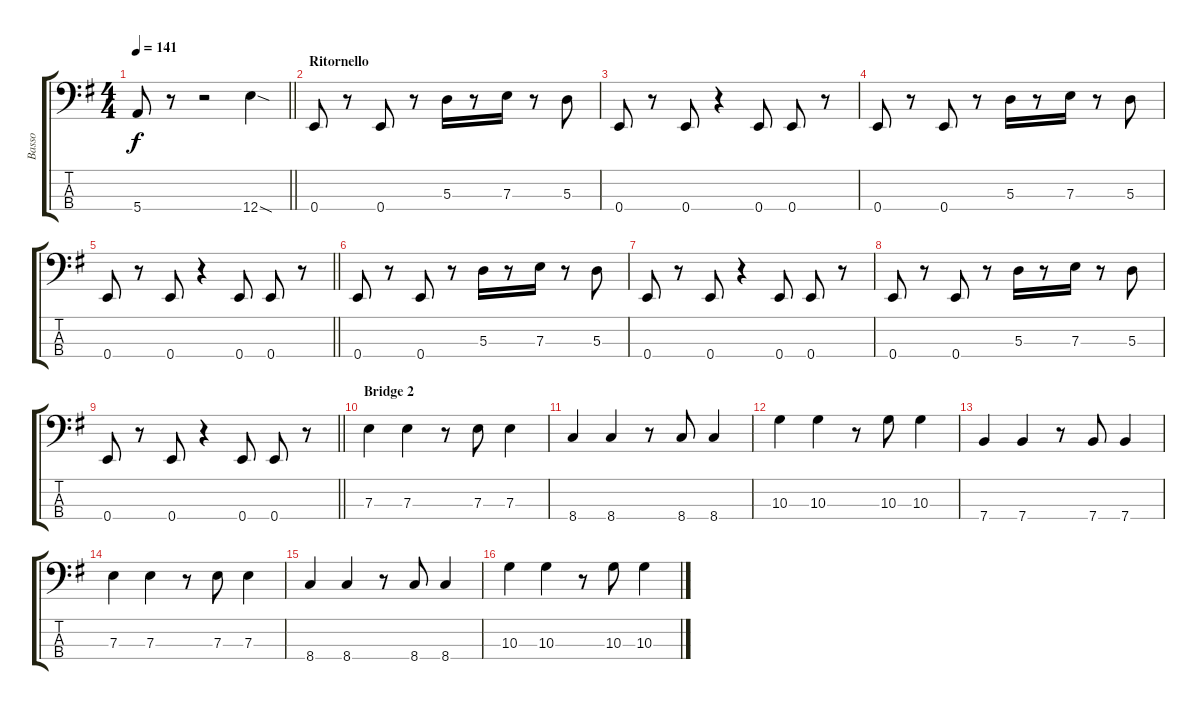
\track ("Basso" "Basso") {instrument electricbassfinger}
\staff {score tabs}
\tuning (G2 D2 A1 E1) {hide}
\ts (4 4)
\tempo 141
\clef f4
\barLineRight lightlight
\ks eminor
5.4{t}.8{dy f} r.8 r.2 12.4{sod}.4 |
\section ("" "Ritornello")
0.4.8 r.8 0.4.8 r.8 5.3.16 r.8 7.3.16 r.8 5.3.8 |
0.4.8 r.8 0.4.8 r.4 0.4.8 0.4.8 r.8 |
0.4.8 r.8 0.4.8 r.8 5.3.16 r.8 7.3.16 r.8 5.3.8 |
\barLineRight lightlight
0.4.8 r.8 0.4.8 r.4 0.4.8 0.4.8 r.8 |
0.4.8 r.8 0.4.8 r.8 5.3.16 r.8 7.3.16 r.8 5.3.8 |
0.4.8 r.8 0.4.8 r.4 0.4.8 0.4.8 r.8 |
0.4.8 r.8 0.4.8 r.8 5.3.16 r.8 7.3.16 r.8 5.3.8 |
\barLineRight lightlight
0.4.8 r.8 0.4.8 r.4 0.4.8 0.4.8 r.8 |
\section ("" "Bridge 2")
7.3.4 7.3.4 r.8 7.3.8 7.3.4 |
8.4.4 8.4.4 r.8 8.4.8 8.4.4 |
10.3.4 10.3.4 r.8 10.3.8 10.3.4 |
7.4.4 7.4.4 r.8 7.4.8 7.4.4 |
7.3.4 7.3.4 r.8 7.3.8 7.3.4 |
8.4.4 8.4.4 r.8 8.4.8 8.4.4 |
10.3.4 10.3.4 r.8 10.3.8 10.3.4
